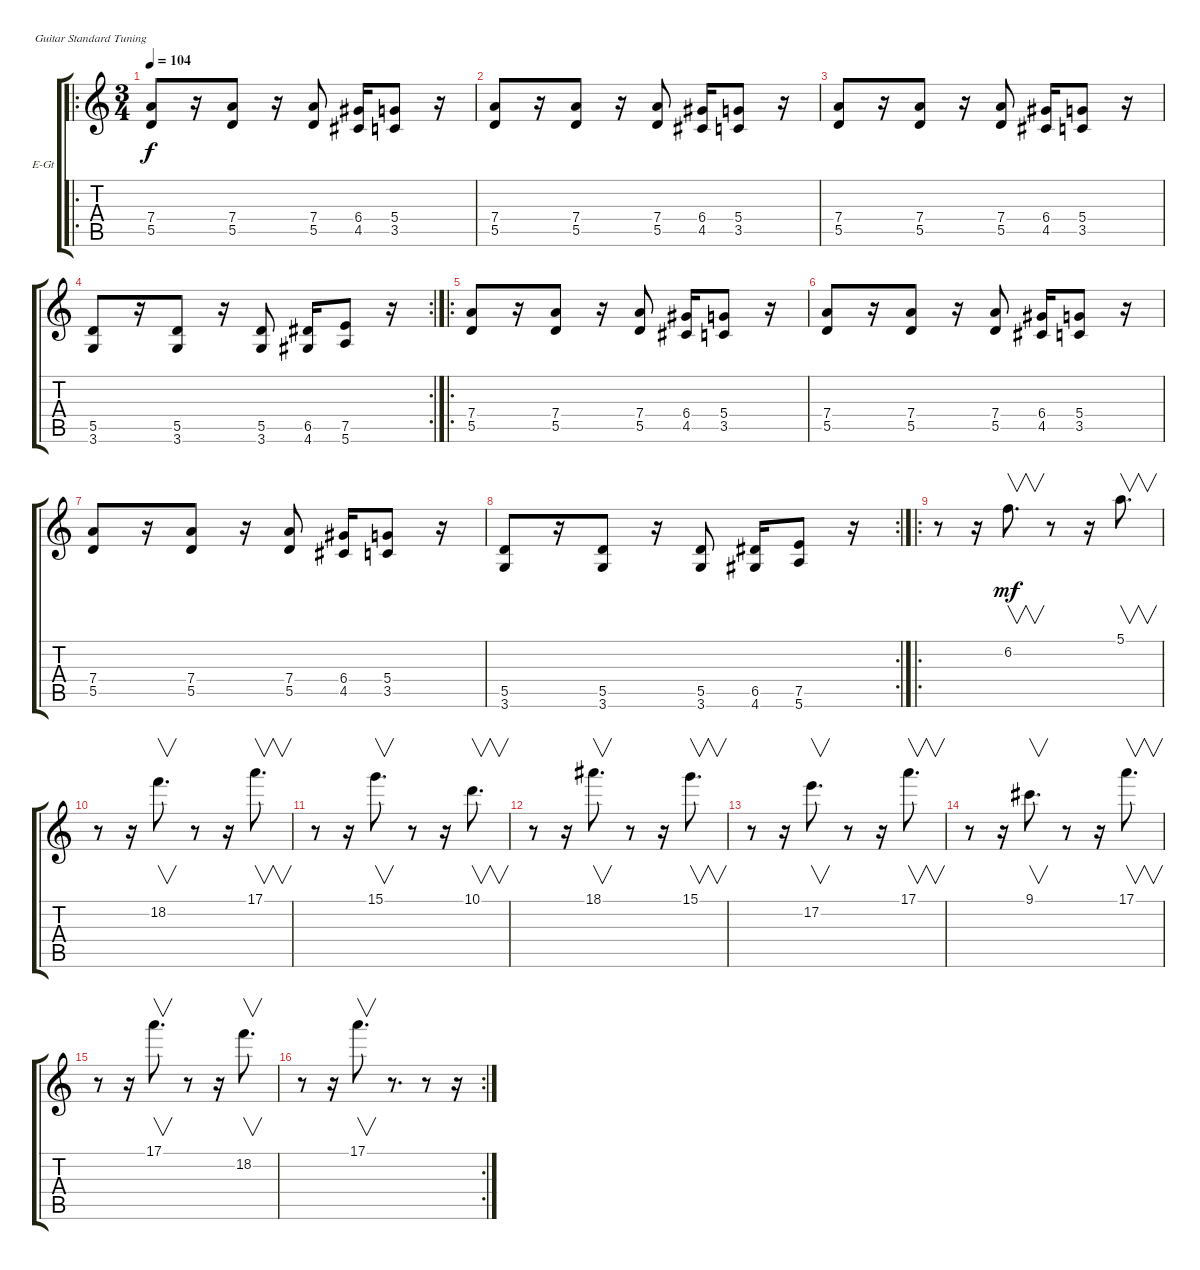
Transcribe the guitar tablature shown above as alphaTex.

\bracketExtendMode groupsimilarinstruments
\firstSystemTrackNameOrientation horizontal
\otherSystemsTrackNameOrientation horizontal
\track ("Electric Guitar 1" "E-Gt") {instrument distortionguitar}
\staff {score tabs}
\tuning (E4 B3 G3 D3 A2 E2)
\ro
\ts (3 4)
\tempo 104
\clef g2
\ks c
(5.5 7.4).8{dy f instrument distortionguitar} r.16 (5.5 7.4).8 r.16 (5.5 7.4).8 (4.5 6.4).16 (3.5 5.4).8 r.16 |
(5.5 7.4).8 r.16 (5.5 7.4).8 r.16 (5.5 7.4).8 (4.5 6.4).16 (3.5 5.4).8 r.16 |
(5.5 7.4).8 r.16 (5.5 7.4).8 r.16 (5.5 7.4).8 (4.5 6.4).16 (3.5 5.4).8 r.16 |
\rc 2
(5.5 3.6).8 r.16 (5.5 3.6).8 r.16 (5.5 3.6).8 (6.5 4.6).16 (7.5 5.6).8 r.16 |
\ro
(5.5 7.4).8 r.16 (5.5 7.4).8 r.16 (5.5 7.4).8 (4.5 6.4).16 (3.5 5.4).8 r.16 |
(5.5 7.4).8 r.16 (5.5 7.4).8 r.16 (5.5 7.4).8 (4.5 6.4).16 (3.5 5.4).8 r.16 |
(5.5 7.4).8 r.16 (5.5 7.4).8 r.16 (5.5 7.4).8 (4.5 6.4).16 (3.5 5.4).8 r.16 |
\rc 2
(5.5 3.6).8 r.16 (5.5 3.6).8 r.16 (5.5 3.6).8 (6.5 4.6).16 (7.5 5.6).8 r.16 |
\ro
r.8 r.16 6.2.8{v d dy mf} r.8 r.16 5.1.8{v d} |
r.8 r.16 18.2.8{v d} r.8 r.16 17.1.8{v d} |
r.8 r.16 15.1.8{v d} r.8 r.16 10.1.8{v d} |
r.8 r.16 18.1.8{v d} r.8 r.16 15.1.8{v d} |
r.8 r.16 17.2.8{v d} r.8 r.16 17.1.8{v d} |
r.8 r.16 9.1.8{v d} r.8 r.16 17.1.8{v d} |
r.8 r.16 17.1.8{v d} r.8 r.16 18.2.8{v d} |
\rc 2
r.8 r.16 17.1.8{v d} r.8{d} r.8 r.16
